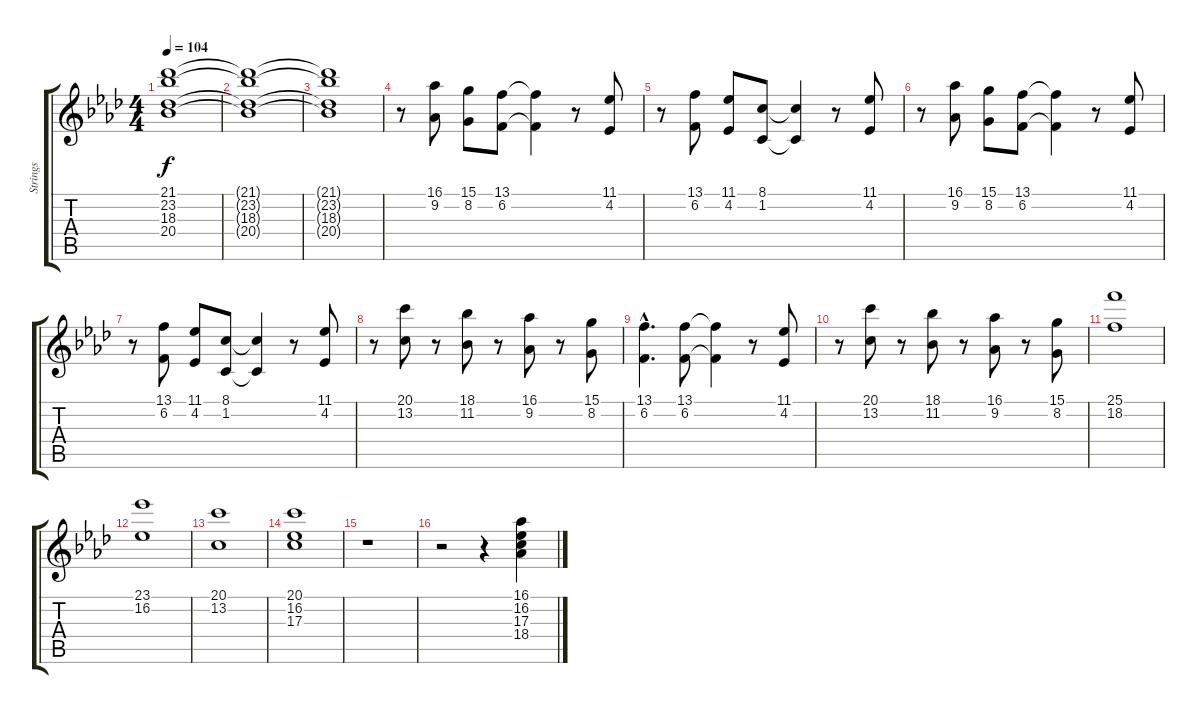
\track ("Strings" "Strings") {instrument stringensemble1}
\staff {score tabs}
\tuning (E4 B3 G3 D3 A2 E2) {hide}
\ts (4 4)
\tempo 104
\clef g2
\ks ab
(21.1{t} 23.2{t} 18.3{t} 20.4{t}).1{dy f} |
(21.1{t} 23.2{t} 18.3{t} 20.4{t}).1 |
(21.1{t} 23.2{t} 18.3{t} 20.4{t}).1 |
r.8 (16.1 9.2).8 (15.1 8.2).8 (13.1 6.2).8 (13.1{t} 6.2{t}).4 r.8 (11.1 4.2).8 |
r.8 (13.1 6.2).8 (11.1 4.2).8 (8.1 1.2).8 (8.1{t} 1.2{t}).4 r.8 (11.1 4.2).8 |
r.8 (16.1 9.2).8 (15.1 8.2).8 (13.1 6.2).8 (13.1{t} 6.2{t}).4 r.8 (11.1 4.2).8 |
r.8 (13.1 6.2).8 (11.1 4.2).8 (8.1 1.2).8 (8.1{t} 1.2{t}).4 r.8 (11.1 4.2).8 |
r.8 (20.1 13.2).8 r.8 (18.1 11.2).8 r.8 (16.1 9.2).8 r.8 (15.1 8.2).8 |
(13.1{hac} 6.2{hac}).4{d} (13.1 6.2).8 (13.1{t} 6.2{t}).4 r.8 (11.1 4.2).8 |
r.8 (20.1 13.2).8 r.8 (18.1 11.2).8 r.8 (16.1 9.2).8 r.8 (15.1 8.2).8 |
(25.1 18.2).1 |
(23.1 16.2).1 |
(20.1 13.2).1 |
(20.1 16.2 17.3).1 |
r.1 |
r.2 r.4 (16.1 16.2 17.3 18.4).4
